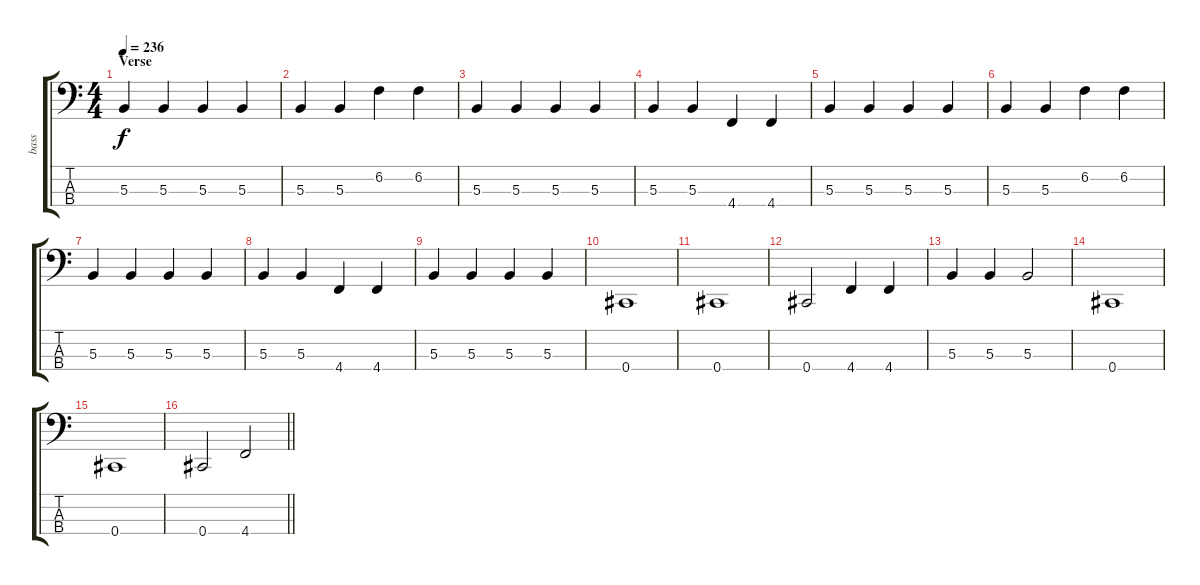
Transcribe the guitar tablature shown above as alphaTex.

\track ("bass" "bass") {instrument electricbasspick}
\staff {score tabs}
\tuning (E2 B1 Gb1 Db1) {hide}
\ts (4 4)
\section ("" "Verse")
\tempo 236
\clef f4
\ks c
5.3.4{dy f} 5.3.4 5.3.4 5.3.4 |
5.3.4 5.3.4 6.2.4 6.2.4 |
5.3.4 5.3.4 5.3.4 5.3.4 |
5.3.4 5.3.4 4.4.4 4.4.4 |
5.3.4 5.3.4 5.3.4 5.3.4 |
5.3.4 5.3.4 6.2.4 6.2.4 |
5.3.4 5.3.4 5.3.4 5.3.4 |
5.3.4 5.3.4 4.4.4 4.4.4 |
5.3.4 5.3.4 5.3.4 5.3.4 |
0.4.1 |
0.4.1 |
0.4.2 4.4.4 4.4.4 |
5.3.4 5.3.4 5.3.2 |
0.4.1 |
0.4.1 |
\barLineRight lightlight
0.4.2 4.4.2
